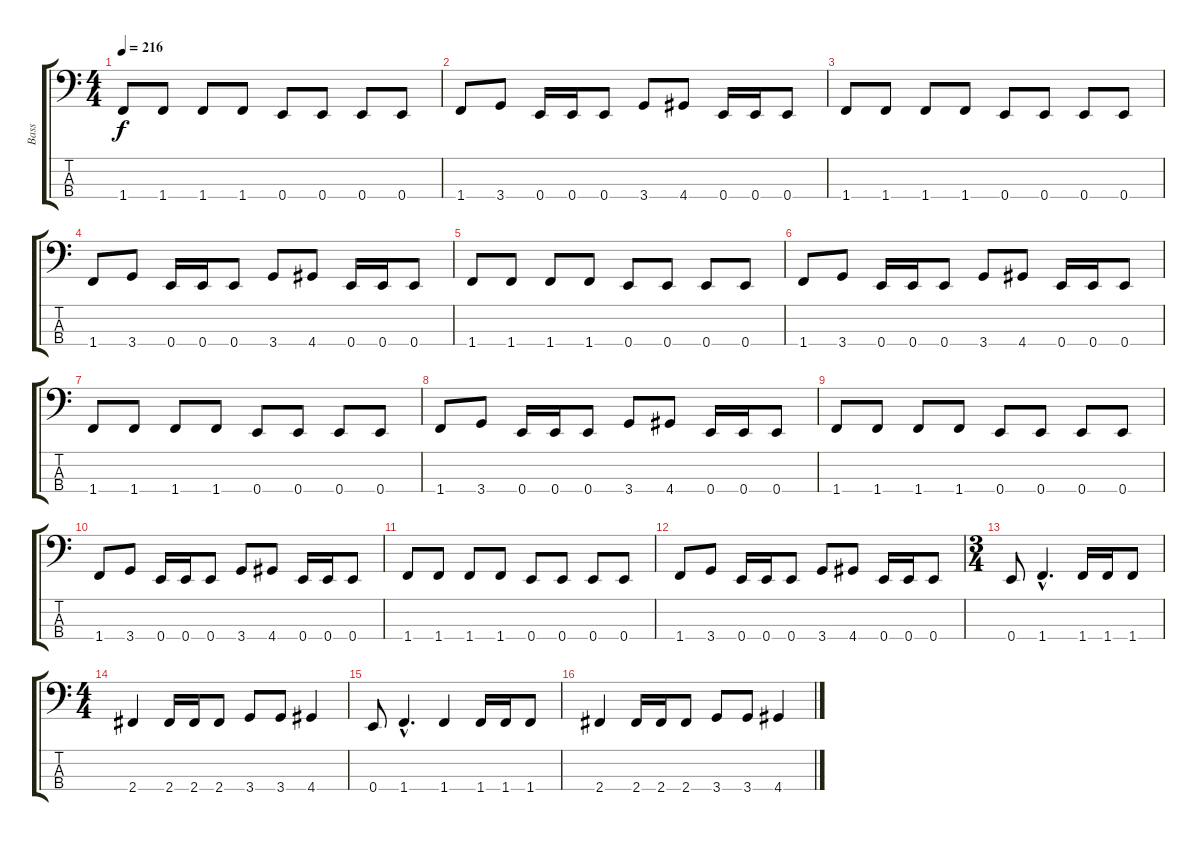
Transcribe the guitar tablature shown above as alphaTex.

\track ("Bass" "Bass") {instrument electricbasspick}
\staff {score tabs}
\tuning (G2 D2 A1 E1) {hide}
\ts (4 4)
\tempo 216
\clef f4
\ks c
1.4.8{dy f} 1.4.8 1.4.8 1.4.8 0.4.8 0.4.8 0.4.8 0.4.8 |
1.4.8 3.4.8 0.4.16 0.4.16 0.4.8 3.4.8 4.4.8 0.4.16 0.4.16 0.4.8 |
1.4.8 1.4.8 1.4.8 1.4.8 0.4.8 0.4.8 0.4.8 0.4.8 |
1.4.8 3.4.8 0.4.16 0.4.16 0.4.8 3.4.8 4.4.8 0.4.16 0.4.16 0.4.8 |
1.4.8 1.4.8 1.4.8 1.4.8 0.4.8 0.4.8 0.4.8 0.4.8 |
1.4.8 3.4.8 0.4.16 0.4.16 0.4.8 3.4.8 4.4.8 0.4.16 0.4.16 0.4.8 |
1.4.8 1.4.8 1.4.8 1.4.8 0.4.8 0.4.8 0.4.8 0.4.8 |
1.4.8 3.4.8 0.4.16 0.4.16 0.4.8 3.4.8 4.4.8 0.4.16 0.4.16 0.4.8 |
1.4.8 1.4.8 1.4.8 1.4.8 0.4.8 0.4.8 0.4.8 0.4.8 |
1.4.8 3.4.8 0.4.16 0.4.16 0.4.8 3.4.8 4.4.8 0.4.16 0.4.16 0.4.8 |
1.4.8 1.4.8 1.4.8 1.4.8 0.4.8 0.4.8 0.4.8 0.4.8 |
1.4.8 3.4.8 0.4.16 0.4.16 0.4.8 3.4.8 4.4.8 0.4.16 0.4.16 0.4.8 |
\ts (3 4)
0.4.8 1.4{hac}.4{d} 1.4.16 1.4.16 1.4.8 |
\ts (4 4)
2.4.4 2.4.16 2.4.16 2.4.8 3.4.8 3.4.8 4.4.4 |
0.4.8 1.4{hac}.4{d} 1.4.4 1.4.16 1.4.16 1.4.8 |
2.4.4 2.4.16 2.4.16 2.4.8 3.4.8 3.4.8 4.4.4
